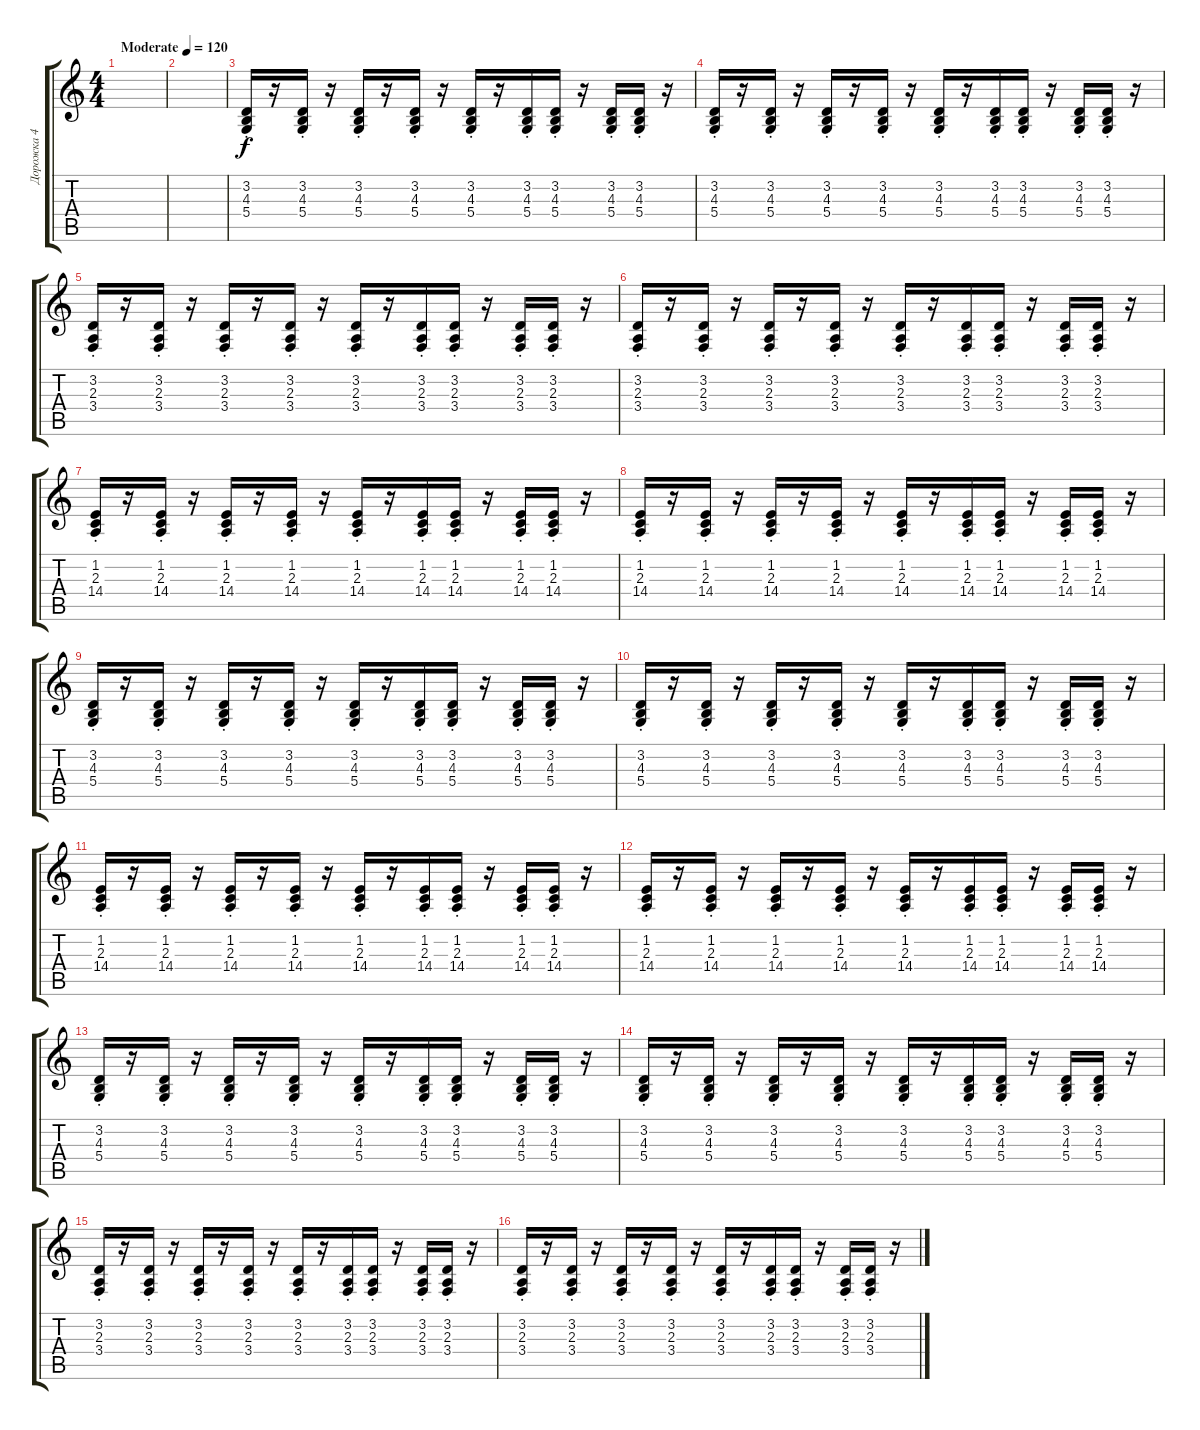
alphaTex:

\track ("Дорожка 4" "Дорожка 4") {instrument lead2sawtooth}
\staff {score tabs}
\tuning (E4 B3 G3 D3 A2 E2) {hide}
\ts (4 4)
\tempo (120 "Moderate")
\clef g2
\ks c
|
|
(3.2{st} 4.3{st} 5.4{st}).16 r.16 (3.2{st} 4.3{st} 5.4{st}).16 r.16 (3.2{st} 4.3{st} 5.4{st}).16 r.16 (3.2{st} 4.3{st} 5.4{st}).16 r.16 (3.2{st} 4.3{st} 5.4{st}).16 r.16 (3.2{st} 4.3{st} 5.4{st}).16 (3.2{st} 4.3{st} 5.4{st}).16 r.16 (3.2{st} 4.3{st} 5.4{st}).16 (3.2{st} 4.3{st} 5.4{st}).16 r.16 |
(3.2{st} 4.3{st} 5.4{st}).16 r.16 (3.2{st} 4.3{st} 5.4{st}).16 r.16 (3.2{st} 4.3{st} 5.4{st}).16 r.16 (3.2{st} 4.3{st} 5.4{st}).16 r.16 (3.2{st} 4.3{st} 5.4{st}).16 r.16 (3.2{st} 4.3{st} 5.4{st}).16 (3.2{st} 4.3{st} 5.4{st}).16 r.16 (3.2{st} 4.3{st} 5.4{st}).16 (3.2{st} 4.3{st} 5.4{st}).16 r.16 |
(3.2{st} 2.3{st} 3.4{st}).16 r.16 (3.2{st} 2.3{st} 3.4{st}).16 r.16 (3.2{st} 2.3{st} 3.4{st}).16 r.16 (3.2{st} 2.3{st} 3.4{st}).16 r.16 (3.2{st} 2.3{st} 3.4{st}).16 r.16 (3.2{st} 2.3{st} 3.4{st}).16 (3.2{st} 2.3{st} 3.4{st}).16 r.16 (3.2{st} 2.3{st} 3.4{st}).16 (3.2{st} 2.3{st} 3.4{st}).16 r.16 |
(3.2{st} 2.3{st} 3.4{st}).16 r.16 (3.2{st} 2.3{st} 3.4{st}).16 r.16 (3.2{st} 2.3{st} 3.4{st}).16 r.16 (3.2{st} 2.3{st} 3.4{st}).16 r.16 (3.2{st} 2.3{st} 3.4{st}).16 r.16 (3.2{st} 2.3{st} 3.4{st}).16 (3.2{st} 2.3{st} 3.4{st}).16 r.16 (3.2{st} 2.3{st} 3.4{st}).16 (3.2{st} 2.3{st} 3.4{st}).16 r.16 |
(1.2{st} 2.3{st} 14.4{st}).16 r.16 (1.2{st} 2.3{st} 14.4{st}).16 r.16 (1.2{st} 2.3{st} 14.4{st}).16 r.16 (1.2{st} 2.3{st} 14.4{st}).16 r.16 (1.2{st} 2.3{st} 14.4{st}).16 r.16 (1.2{st} 2.3{st} 14.4{st}).16 (1.2{st} 2.3{st} 14.4{st}).16 r.16 (1.2{st} 2.3{st} 14.4{st}).16 (1.2{st} 2.3{st} 14.4{st}).16 r.16 |
(1.2{st} 2.3{st} 14.4{st}).16 r.16 (1.2{st} 2.3{st} 14.4{st}).16 r.16 (1.2{st} 2.3{st} 14.4{st}).16 r.16 (1.2{st} 2.3{st} 14.4{st}).16 r.16 (1.2{st} 2.3{st} 14.4{st}).16 r.16 (1.2{st} 2.3{st} 14.4{st}).16 (1.2{st} 2.3{st} 14.4{st}).16 r.16 (1.2{st} 2.3{st} 14.4{st}).16 (1.2{st} 2.3{st} 14.4{st}).16 r.16 |
(3.2{st} 4.3{st} 5.4{st}).16 r.16 (3.2{st} 4.3{st} 5.4{st}).16 r.16 (3.2{st} 4.3{st} 5.4{st}).16 r.16 (3.2{st} 4.3{st} 5.4{st}).16 r.16 (3.2{st} 4.3{st} 5.4{st}).16 r.16 (3.2{st} 4.3{st} 5.4{st}).16 (3.2{st} 4.3{st} 5.4{st}).16 r.16 (3.2{st} 4.3{st} 5.4{st}).16 (3.2{st} 4.3{st} 5.4{st}).16 r.16 |
(3.2{st} 4.3{st} 5.4{st}).16 r.16 (3.2{st} 4.3{st} 5.4{st}).16 r.16 (3.2{st} 4.3{st} 5.4{st}).16 r.16 (3.2{st} 4.3{st} 5.4{st}).16 r.16 (3.2{st} 4.3{st} 5.4{st}).16 r.16 (3.2{st} 4.3{st} 5.4{st}).16 (3.2{st} 4.3{st} 5.4{st}).16 r.16 (3.2{st} 4.3{st} 5.4{st}).16 (3.2{st} 4.3{st} 5.4{st}).16 r.16 |
(1.2{st} 2.3{st} 14.4{st}).16 r.16 (1.2{st} 2.3{st} 14.4{st}).16 r.16 (1.2{st} 2.3{st} 14.4{st}).16 r.16 (1.2{st} 2.3{st} 14.4{st}).16 r.16 (1.2{st} 2.3{st} 14.4{st}).16 r.16 (1.2{st} 2.3{st} 14.4{st}).16 (1.2{st} 2.3{st} 14.4{st}).16 r.16 (1.2{st} 2.3{st} 14.4{st}).16 (1.2{st} 2.3{st} 14.4{st}).16 r.16 |
(1.2{st} 2.3{st} 14.4{st}).16 r.16 (1.2{st} 2.3{st} 14.4{st}).16 r.16 (1.2{st} 2.3{st} 14.4{st}).16 r.16 (1.2{st} 2.3{st} 14.4{st}).16 r.16 (1.2{st} 2.3{st} 14.4{st}).16 r.16 (1.2{st} 2.3{st} 14.4{st}).16 (1.2{st} 2.3{st} 14.4{st}).16 r.16 (1.2{st} 2.3{st} 14.4{st}).16 (1.2{st} 2.3{st} 14.4{st}).16 r.16 |
(3.2{st} 4.3{st} 5.4{st}).16 r.16 (3.2{st} 4.3{st} 5.4{st}).16 r.16 (3.2{st} 4.3{st} 5.4{st}).16 r.16 (3.2{st} 4.3{st} 5.4{st}).16 r.16 (3.2{st} 4.3{st} 5.4{st}).16 r.16 (3.2{st} 4.3{st} 5.4{st}).16 (3.2{st} 4.3{st} 5.4{st}).16 r.16 (3.2{st} 4.3{st} 5.4{st}).16 (3.2{st} 4.3{st} 5.4{st}).16 r.16 |
(3.2{st} 4.3{st} 5.4{st}).16 r.16 (3.2{st} 4.3{st} 5.4{st}).16 r.16 (3.2{st} 4.3{st} 5.4{st}).16 r.16 (3.2{st} 4.3{st} 5.4{st}).16 r.16 (3.2{st} 4.3{st} 5.4{st}).16 r.16 (3.2{st} 4.3{st} 5.4{st}).16 (3.2{st} 4.3{st} 5.4{st}).16 r.16 (3.2{st} 4.3{st} 5.4{st}).16 (3.2{st} 4.3{st} 5.4{st}).16 r.16 |
(3.2{st} 2.3{st} 3.4{st}).16 r.16 (3.2{st} 2.3{st} 3.4{st}).16 r.16 (3.2{st} 2.3{st} 3.4{st}).16 r.16 (3.2{st} 2.3{st} 3.4{st}).16 r.16 (3.2{st} 2.3{st} 3.4{st}).16 r.16 (3.2{st} 2.3{st} 3.4{st}).16 (3.2{st} 2.3{st} 3.4{st}).16 r.16 (3.2{st} 2.3{st} 3.4{st}).16 (3.2{st} 2.3{st} 3.4{st}).16 r.16 |
(3.2{st} 2.3{st} 3.4{st}).16 r.16 (3.2{st} 2.3{st} 3.4{st}).16 r.16 (3.2{st} 2.3{st} 3.4{st}).16 r.16 (3.2{st} 2.3{st} 3.4{st}).16 r.16 (3.2{st} 2.3{st} 3.4{st}).16 r.16 (3.2{st} 2.3{st} 3.4{st}).16 (3.2{st} 2.3{st} 3.4{st}).16 r.16 (3.2{st} 2.3{st} 3.4{st}).16 (3.2{st} 2.3{st} 3.4{st}).16 r.16
